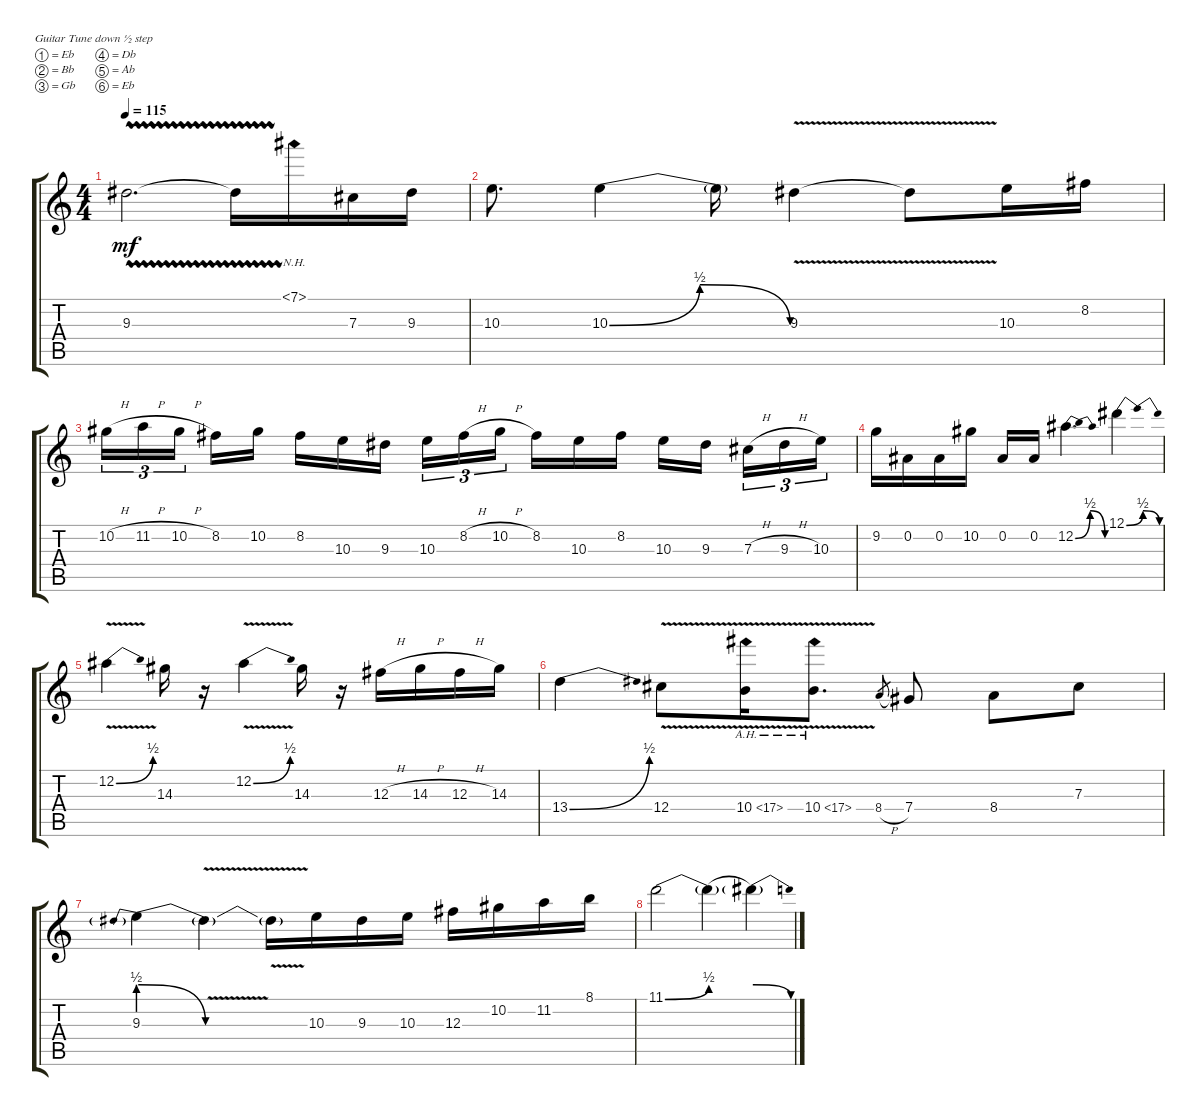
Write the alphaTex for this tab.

\defaultSystemsLayout 4
\bracketExtendMode groupsimilarinstruments
\singleTrackTrackNamePolicy hidden
\multiTrackTrackNamePolicy hidden
\firstSystemTrackNameOrientation horizontal
\otherSystemsTrackNameOrientation horizontal
\track ("Session Guitar" "E-Gt") {instrument distortionguitar}
\staff {score tabs}
\tuning (Eb4 Bb3 Gb3 Db3 Ab2 Eb2)
\ts (4 4)
\tempo 115
\clef g2
\scale
1.03909
\ks c
9.3{vw}.2{d dy mf} 9.3{vw t}.16 7.1{nh}.16 7.3.16 9.3.16 |
\scale
0.960908 10.3.8{d} 10.3{be (bendrelease 0 0 12 2 36.6 2 52.8 0)}.4 10.3{t}.16 9.3{v}.4 9.3{v t}.8 10.3.16 8.2.16 |
\scale
1.03909 10.2{h}.16{tu (3 2)} 11.2{h}.16{tu (3 2)} 10.2{h}.16{tu (3 2)} 8.2.16 10.2.16 8.2.16 10.3.16 9.3.16 10.3.16{tu (3 2)} 8.2{h}.16{tu (3 2)} 10.2{h}.16{tu (3 2)} 8.2.16 10.3.16 8.2.16 10.3.16 9.3.16 7.3{h}.16{tu (3 2)} 9.3{h}.16{tu (3 2)} 10.3.16{tu (3 2)} |
\scale
0.960908 9.2.16 0.2.16 0.2.16 10.2.16 0.2.16 0.2.16 12.2{be (bendrelease 0 0 9.6 2 20.4 2 30 0)}.4{d} 12.1{be (bendrelease 0 0 11.4 2 20.4 2 30 0)}.4 |
\scale
1.03909 12.2{be (bend 0 0 10.799999999999999 2) v}.4 14.3.16 r.16 12.2{be (bend 0 0 12 2) v}.4 14.3.16 r.16 12.3{h}.16 14.3{h}.16 12.3{h}.16 14.3.16 |
\scale
0.960908 13.4{be (bend 0 0 27.599999999999998 2)}.4 12.4{v}.8 10.4{ah 7 v}.16 10.4{ah 7 v}.8{d} 8.4{h}.8{gr} 7.4.8 8.4.8 7.3.8 |
\scale
1.03909 9.3{be (prebendrelease 0 2 15 0)}.4 9.3{v t}.4 9.3{v t}.16 10.3.16 9.3.16 10.3.16 12.3.16 10.2.16 11.2.16 8.1.16 |
\scale
0.960908 11.1{be (bend 0 0 14.399999999999999 2)}.2 11.1{be (hold 0 0 60 0) t}.4 11.1{be (release 0 2 15 0) t}.4
